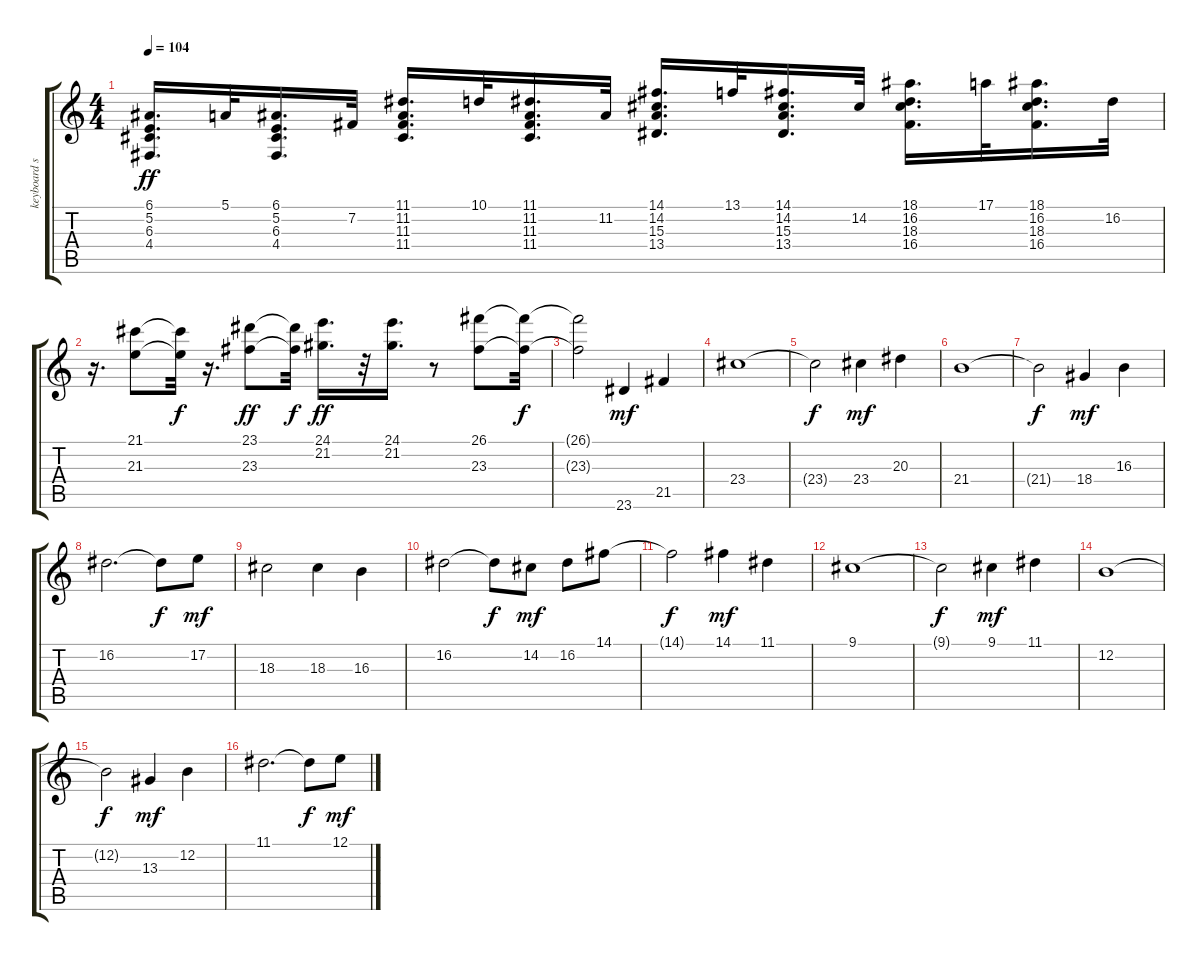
\track ("keyboard strings1" "keyboard s") {instrument stringensemble1}
\staff {score tabs}
\tuning (E4 B3 G3 D3 A2 E2) {hide}
\ts (4 4)
\tempo 104
\clef g2
\ks c
(6.1 5.2 6.3 4.4).16{d dy ff} 5.1.32 (6.1 5.2 6.3 4.4).16{d} 7.2.32 (11.1 11.2 11.3 11.4).16{d} 10.1.32 (11.1 11.2 11.3 11.4).16{d} 11.2.32 (14.1 14.2 15.3 13.4).16{d} 13.1.32 (14.1 14.2 15.3 13.4).16{d} 14.2.32 (18.1 16.2 18.3 16.4).16{d} 17.1.32 (18.1 16.2 18.3 16.4).16{d} 16.2.32 |
r.16{d} (21.1 21.3).8 (21.1{t} 21.3{t}).32{dy f} r.16{d} (23.1 23.3).8{dy ff} (23.1{t} 23.3{t}).32{dy f} (24.1 21.2).16{d dy ff} r.32 (24.1 21.2).16{d} r.8 (26.1 23.3).8 (26.1{t} 23.3{t}).32{dy f} |
(26.1{t} 23.3{t}).2 23.6.4{dy mf} 21.5.4 |
23.4.1 |
23.4{t}.2{dy f} 23.4.4{dy mf} 20.3.4 |
21.4.1 |
21.4{t}.2{dy f} 18.4.4{dy mf} 16.3.4 |
16.2.2{d} 16.2{t}.8{dy f} 17.2.8{dy mf} |
18.3.2 18.3.4 16.3.4 |
16.2.2 16.2{t}.8{dy f} 14.2.8{dy mf} 16.2.8 14.1.8 |
14.1{t}.2{dy f} 14.1.4{dy mf} 11.1.4 |
9.1.1 |
9.1{t}.2{dy f} 9.1.4{dy mf} 11.1.4 |
12.2.1 |
12.2{t}.2{dy f} 13.3.4{dy mf} 12.2.4 |
11.1.2{d} 11.1{t}.8{dy f} 12.1.8{dy mf}
